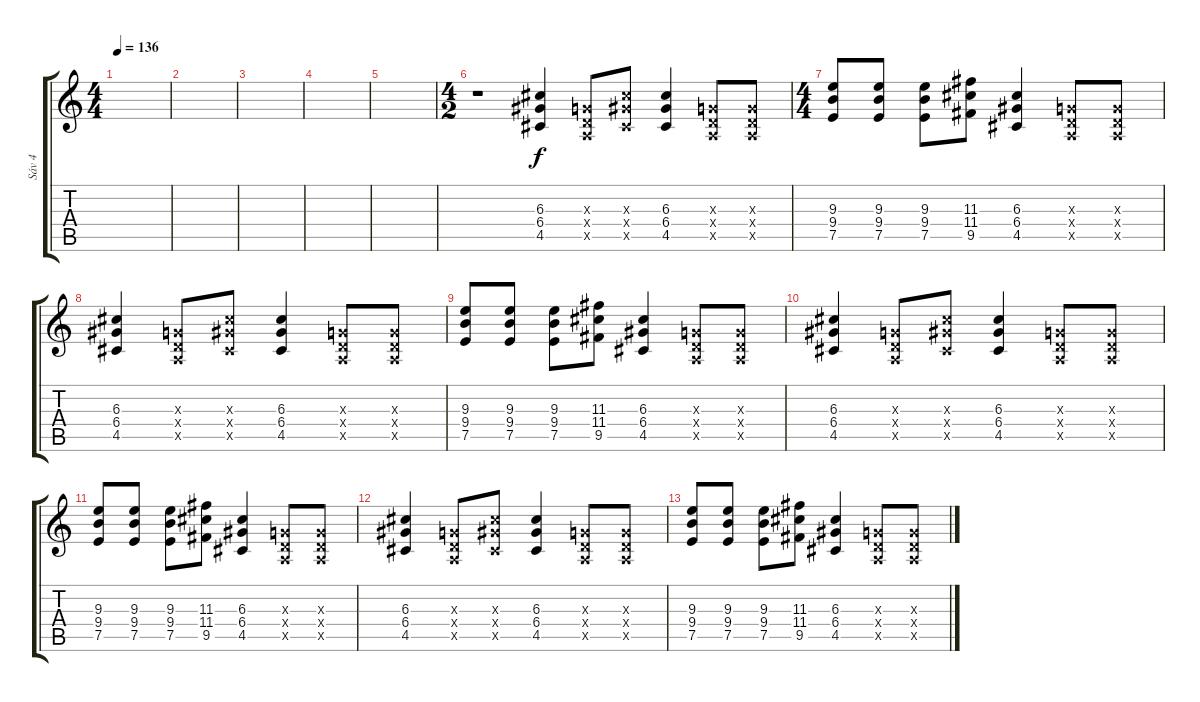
\track ("Sáv 4" "Sáv 4") {instrument overdrivenguitar}
\staff {score tabs}
\tuning (E4 B3 G3 D3 A2 E2) {hide}
\ts (4 4)
\tempo 136
\clef g2
\ks c
|
|
|
|
|
\ts (4 2)
r.1 (6.3 6.4 4.5).4 (0.3{x} 0.4{x} 0.5{x}).8 (6.3{x} 6.4{x} 4.5{x}).8 (6.3 6.4 4.5).4 (0.3{x} 0.4{x} 0.5{x}).8 (0.3{x} 0.4{x} 0.5{x}).8 |
\ts (4 4)
(9.3 9.4 7.5).8 (9.3 9.4 7.5).8 (9.3 9.4 7.5).8 (11.3 11.4 9.5).8 (6.3 6.4 4.5).4 (0.3{x} 0.4{x} 0.5{x}).8 (0.3{x} 0.4{x} 0.5{x}).8 |
(6.3 6.4 4.5).4 (0.3{x} 0.4{x} 0.5{x}).8 (6.3{x} 6.4{x} 4.5{x}).8 (6.3 6.4 4.5).4 (0.3{x} 0.4{x} 0.5{x}).8 (0.3{x} 0.4{x} 0.5{x}).8 |
(9.3 9.4 7.5).8 (9.3 9.4 7.5).8 (9.3 9.4 7.5).8 (11.3 11.4 9.5).8 (6.3 6.4 4.5).4 (0.3{x} 0.4{x} 0.5{x}).8 (0.3{x} 0.4{x} 0.5{x}).8 |
(6.3 6.4 4.5).4 (0.3{x} 0.4{x} 0.5{x}).8 (6.3{x} 6.4{x} 4.5{x}).8 (6.3 6.4 4.5).4 (0.3{x} 0.4{x} 0.5{x}).8 (0.3{x} 0.4{x} 0.5{x}).8 |
(9.3 9.4 7.5).8 (9.3 9.4 7.5).8 (9.3 9.4 7.5).8 (11.3 11.4 9.5).8 (6.3 6.4 4.5).4 (0.3{x} 0.4{x} 0.5{x}).8 (0.3{x} 0.4{x} 0.5{x}).8 |
(6.3 6.4 4.5).4 (0.3{x} 0.4{x} 0.5{x}).8 (6.3{x} 6.4{x} 4.5{x}).8 (6.3 6.4 4.5).4 (0.3{x} 0.4{x} 0.5{x}).8 (0.3{x} 0.4{x} 0.5{x}).8 |
(9.3 9.4 7.5).8 (9.3 9.4 7.5).8 (9.3 9.4 7.5).8 (11.3 11.4 9.5).8 (6.3 6.4 4.5).4 (0.3{x} 0.4{x} 0.5{x}).8 (0.3{x} 0.4{x} 0.5{x}).8
